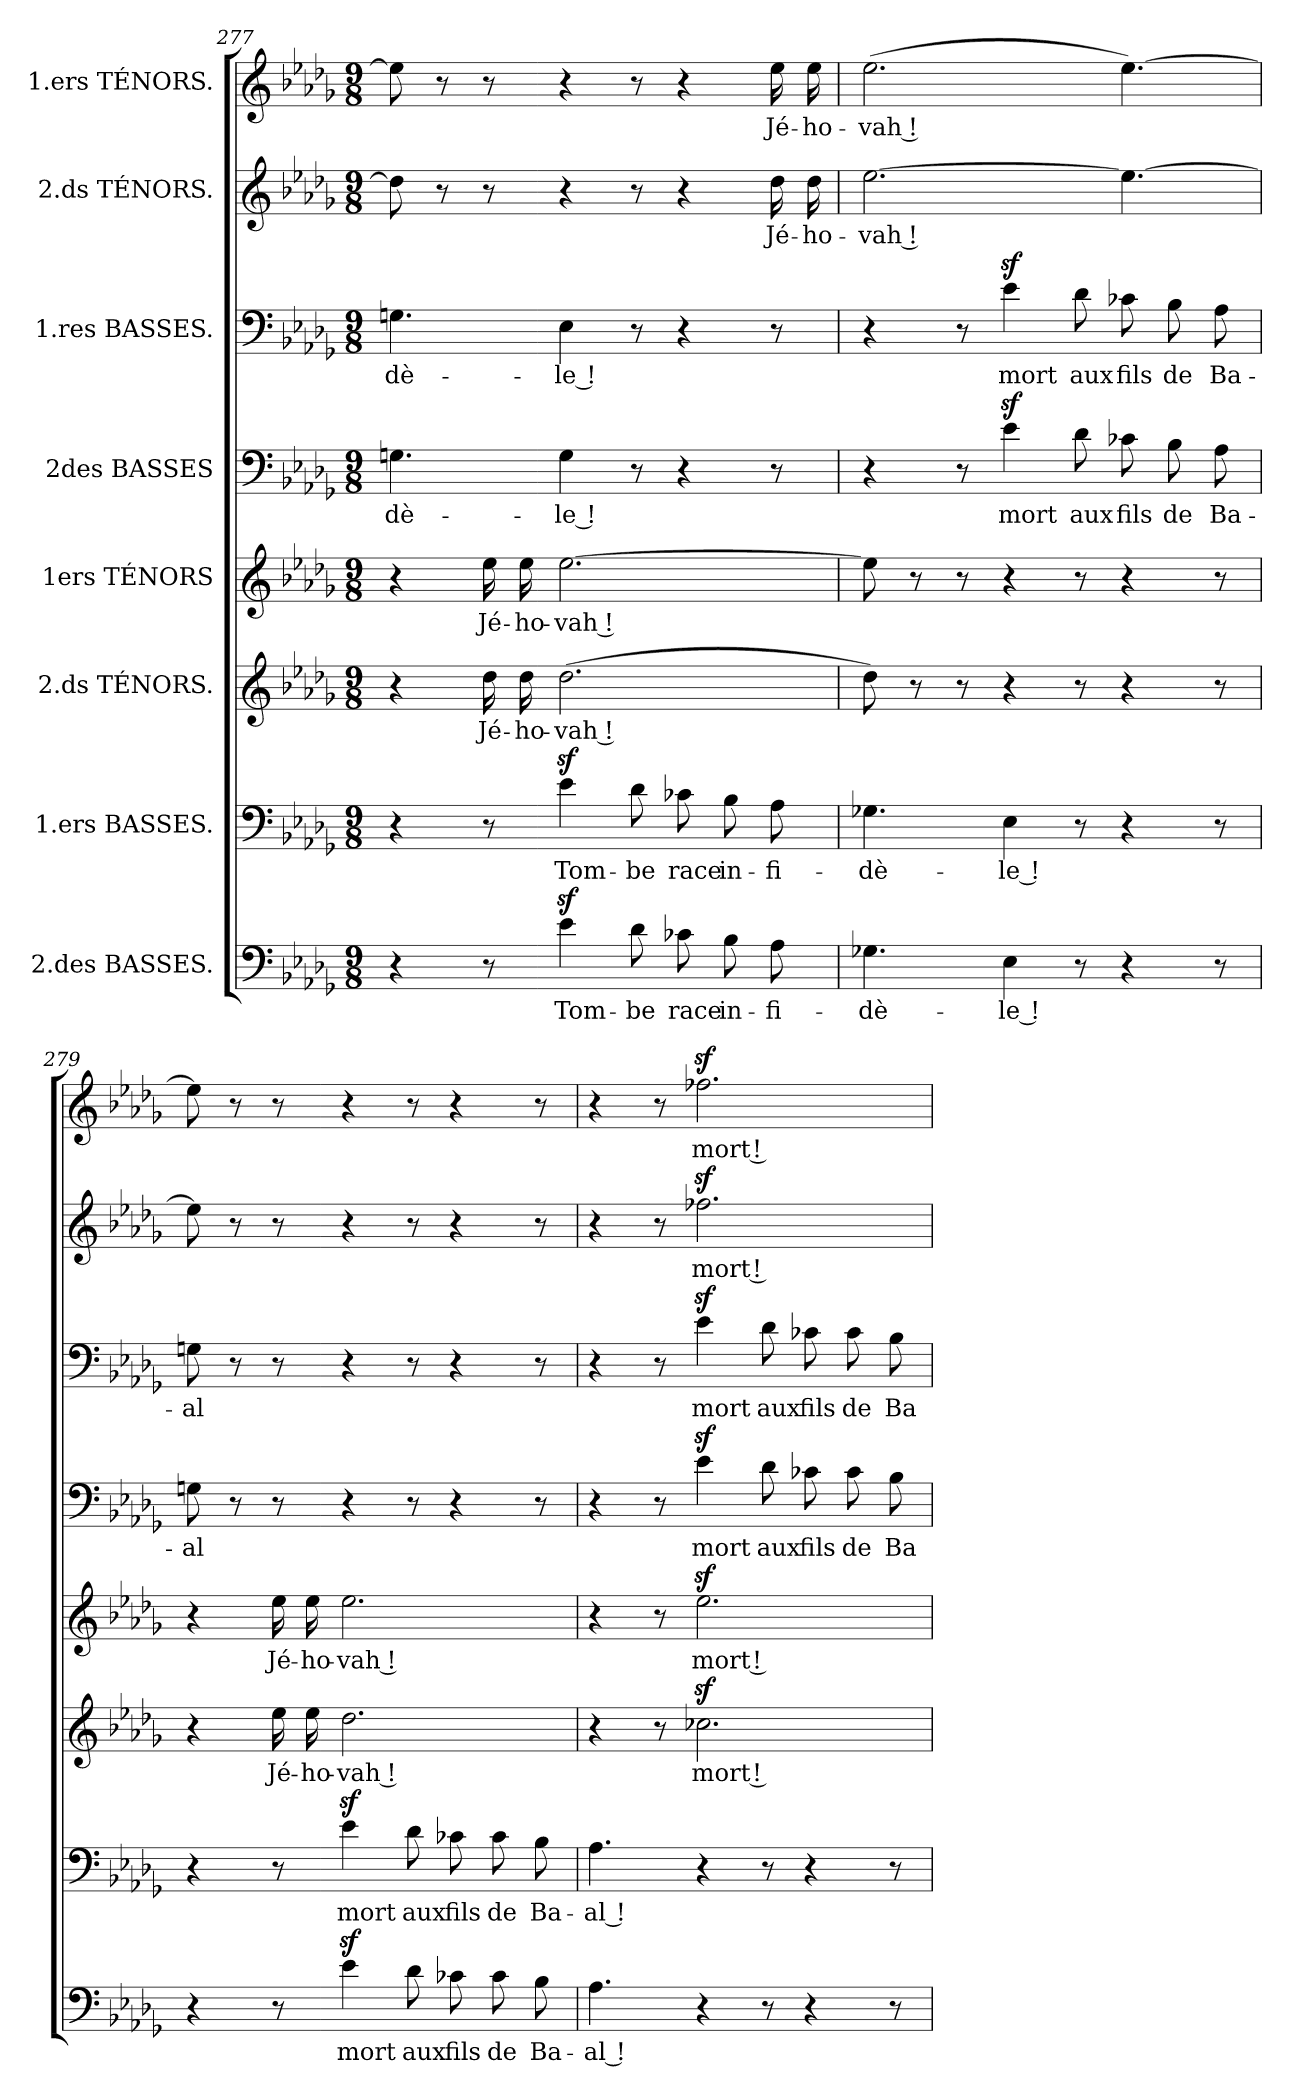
**kern	**text	**kern	**text	**kern	**text	**kern	**text	**kern	**text	**kern	**text	**kern	**text	**kern	**text
*part8	*part8	*part7	*part7	*part6	*part6	*part5	*part5	*part4	*part4	*part3	*part3	*part2	*part2	*part1	*part1
*staff8	*staff8	*staff7	*staff7	*staff6	*staff6	*staff5	*staff5	*staff4	*staff4	*staff3	*staff3	*staff2	*staff2	*staff1	*staff1
*I"2.des BASSES.	*	*I"1.ers BASSES.	*	*I"2.ds TÉNORS.	*	*I"1ers TÉNORS	*	*I"2des BASSES	*	*I"1.res BASSES.	*	*I"2.ds TÉNORS.	*	*I"1.ers TÉNORS.	*
!!LO:LB:g=z
*clefF4	*	*clefF4	*	*clefG2	*	*clefG2	*	*clefF4	*	*clefF4	*	*clefG2	*	*clefG2	*
*k[b-e-a-d-g-]	*	*k[b-e-a-d-g-]	*	*k[b-e-a-d-g-]	*	*k[b-e-a-d-g-]	*	*k[b-e-a-d-g-]	*	*k[b-e-a-d-g-]	*	*k[b-e-a-d-g-]	*	*k[b-e-a-d-g-]	*
*D-:	*	*D-:	*	*D-:	*	*D-:	*	*D-:	*	*D-:	*	*D-:	*	*D-:	*
*M9/8	*	*M9/8	*	*M9/8	*	*M9/8	*	*M9/8	*	*M9/8	*	*M9/8	*	*M9/8	*
=277	=277	=277	=277	=277	=277	=277	=277	=277	=277	=277	=277	=277	=277	=277	=277
!	!	!	!	!	!	!	!	!	!LO:LY:b	!	!	!	!	!	!
!	!	!	!	!	!	!	!	!	!	!	!LO:LY:b	!	!	!	!
4r	.	4r	.	4r	.	4r	.	4.Gn\	-dè-	4.Gn\	-dè-	8dd-\]	.	8ee-\]	.
.	.	.	.	.	.	.	.	.	.	.	.	8r	.	8r	.
!	!	!	!	!	!LO:LY:b	!	!	!	!	!	!	!	!	!	!
!	!	!	!	!	!	!	!LO:LY:b	!	!	!	!	!	!	!	!
8r	.	8r	.	16dd-\	Jé-	16ee-\	Jé-	.	.	.	.	8r	.	8r	.
!	!	!	!	!	!LO:LY:b	!	!	!	!	!	!	!	!	!	!
!	!	!	!	!	!	!	!LO:LY:b	!	!	!	!	!	!	!	!
.	.	.	.	16dd-\	-ho-	16ee-\	-ho-	.	.	.	.	.	.	.	.
!	!LO:LY:b	!	!	!	!	!	!	!	!	!	!	!	!	!	!
!	!	!	!LO:LY:b	!	!	!	!	!	!	!	!	!	!	!	!
!	!	!	!	!	!LO:LY:b	!	!	!	!	!	!	!	!	!	!
!	!	!	!	!	!	!	!LO:LY:b	!	!	!	!	!	!	!	!
!	!	!	!	!	!	!	!	!	!LO:LY:b	!	!	!	!	!	!
!	!	!	!	!	!	!	!	!	!	!	!LO:LY:b	!	!	!	!
4e-z>\	Tom-	4e-z>\	Tom-	(>2.dd-\	-vah !	[>2.ee-\	-vah !	4G\	-le !	4E-\	-le !	4r	.	4r	.
!	!LO:LY:b	!	!	!	!	!	!	!	!	!	!	!	!	!	!
!	!	!	!LO:LY:b	!	!	!	!	!	!	!	!	!	!	!	!
8d-\	-be	8d-\	-be	.	.	.	.	8r	.	8r	.	8r	.	8r	.
!	!LO:LY:b	!	!	!	!	!	!	!	!	!	!	!	!	!	!
!	!	!	!LO:LY:b	!	!	!	!	!	!	!	!	!	!	!	!
8c-X\	race	8c-X\	race	.	.	.	.	4r	.	4r	.	4r	.	4r	.
!	!LO:LY:b	!	!	!	!	!	!	!	!	!	!	!	!	!	!
!	!	!	!LO:LY:b	!	!	!	!	!	!	!	!	!	!	!	!
8B-\	in-	8B-\	in-	.	.	.	.	.	.	.	.	.	.	.	.
!	!LO:LY:b	!	!	!	!	!	!	!	!	!	!	!	!	!	!
!	!	!	!LO:LY:b	!	!	!	!	!	!	!	!	!	!	!	!
!	!	!	!	!	!	!	!	!	!	!	!	!	!LO:LY:b	!	!
!	!	!	!	!	!	!	!	!	!	!	!	!	!	!	!LO:LY:b
8A-\	-fi-	8A-\	-fi-	.	.	.	.	8r	.	8r	.	16dd-\	Jé-	16ee-\	Jé-
!	!	!	!	!	!	!	!	!	!	!	!	!	!LO:LY:b	!	!
!	!	!	!	!	!	!	!	!	!	!	!	!	!	!	!LO:LY:b
.	.	.	.	.	.	.	.	.	.	.	.	16dd-\	-ho-	16ee-\	-ho-
=278	=278	=278	=278	=278	=278	=278	=278	=278	=278	=278	=278	=278	=278	=278	=278
!	!LO:LY:b	!	!	!	!	!	!	!	!	!	!	!	!	!	!
!	!	!	!LO:LY:b	!	!	!	!	!	!	!	!	!	!	!	!
!	!	!	!	!	!	!	!	!	!	!	!	!	!LO:LY:b	!	!
!	!	!	!	!	!	!	!	!	!	!	!	!	!	!	!LO:LY:b
4.G-X\	-dè-	4.G-X\	-dè-	8dd-\)	.	8ee-\]	.	4r	.	4r	.	[>2.ee-\	-vah !	(>2.ee-\	-vah !
.	.	.	.	8r	.	8r	.	.	.	.	.	.	.	.	.
.	.	.	.	8r	.	8r	.	8r	.	8r	.	.	.	.	.
!	!LO:LY:b	!	!	!	!	!	!	!	!	!	!	!	!	!	!
!	!	!	!LO:LY:b	!	!	!	!	!	!	!	!	!	!	!	!
!	!	!	!	!	!	!	!	!	!LO:LY:b	!	!	!	!	!	!
!	!	!	!	!	!	!	!	!	!	!	!LO:LY:b	!	!	!	!
4E-\	-le !	4E-\	-le !	4r	.	4r	.	4e-z>\	mort	4e-z>\	mort	.	.	.	.
!	!	!	!	!	!	!	!	!	!LO:LY:b	!	!	!	!	!	!
!	!	!	!	!	!	!	!	!	!	!	!LO:LY:b	!	!	!	!
8r	.	8r	.	8r	.	8r	.	8d-\	aux	8d-\	aux	.	.	.	.
!	!	!	!	!	!	!	!	!	!LO:LY:b	!	!	!	!	!	!
!	!	!	!	!	!	!	!	!	!	!	!LO:LY:b	!	!	!	!
4r	.	4r	.	4r	.	4r	.	8c-X\	fils	8c-X\	fils	4.ee-\_	.	[>4.ee-\)	.
!	!	!	!	!	!	!	!	!	!LO:LY:b	!	!	!	!	!	!
!	!	!	!	!	!	!	!	!	!	!	!LO:LY:b	!	!	!	!
.	.	.	.	.	.	.	.	8B-\	de	8B-\	de	.	.	.	.
!	!	!	!	!	!	!	!	!	!LO:LY:b	!	!	!	!	!	!
!	!	!	!	!	!	!	!	!	!	!	!LO:LY:b	!	!	!	!
8r	.	8r	.	8r	.	8r	.	8A-\	Ba-	8A-\	Ba-	.	.	.	.
=279	=279	=279	=279	=279	=279	=279	=279	=279	=279	=279	=279	=279	=279	=279	=279
!	!	!	!	!	!	!	!	!	!LO:LY:b	!	!	!	!	!	!
!	!	!	!	!	!	!	!	!	!	!	!LO:LY:b	!	!	!	!
4r	.	4r	.	4r	.	4r	.	8Gn\	-al	8Gn\	-al	8ee-\]	.	8ee-\]	.
.	.	.	.	.	.	.	.	8r	.	8r	.	8r	.	8r	.
!	!	!	!	!	!LO:LY:b	!	!	!	!	!	!	!	!	!	!
!	!	!	!	!	!	!	!LO:LY:b	!	!	!	!	!	!	!	!
8r	.	8r	.	16ee-\	Jé-	16ee-\	Jé-	8r	.	8r	.	8r	.	8r	.
!	!	!	!	!	!LO:LY:b	!	!	!	!	!	!	!	!	!	!
!	!	!	!	!	!	!	!LO:LY:b	!	!	!	!	!	!	!	!
.	.	.	.	16ee-\	-ho-	16ee-\	-ho-	.	.	.	.	.	.	.	.
!	!LO:LY:b	!	!	!	!	!	!	!	!	!	!	!	!	!	!
!	!	!	!LO:LY:b	!	!	!	!	!	!	!	!	!	!	!	!
!	!	!	!	!	!LO:LY:b	!	!	!	!	!	!	!	!	!	!
!	!	!	!	!	!	!	!LO:LY:b	!	!	!	!	!	!	!	!
4e-z>\	mort	4e-z>\	mort	2.dd-\	-vah !	2.ee-\	-vah !	4r	.	4r	.	4r	.	4r	.
!	!LO:LY:b	!	!	!	!	!	!	!	!	!	!	!	!	!	!
!	!	!	!LO:LY:b	!	!	!	!	!	!	!	!	!	!	!	!
8d-\	aux	8d-\	aux	.	.	.	.	8r	.	8r	.	8r	.	8r	.
!	!LO:LY:b	!	!	!	!	!	!	!	!	!	!	!	!	!	!
!	!	!	!LO:LY:b	!	!	!	!	!	!	!	!	!	!	!	!
8c-X\	fils	8c-X\	fils	.	.	.	.	4r	.	4r	.	4r	.	4r	.
!	!LO:LY:b	!	!	!	!	!	!	!	!	!	!	!	!	!	!
!	!	!	!LO:LY:b	!	!	!	!	!	!	!	!	!	!	!	!
8c-\	de	8c-\	de	.	.	.	.	.	.	.	.	.	.	.	.
!	!LO:LY:b	!	!	!	!	!	!	!	!	!	!	!	!	!	!
!	!	!	!LO:LY:b	!	!	!	!	!	!	!	!	!	!	!	!
8B-\	Ba-	8B-\	Ba-	.	.	.	.	8r	.	8r	.	8r	.	8r	.
!!LO:PB:g=z
=280	=280	=280	=280	=280	=280	=280	=280	=280	=280	=280	=280	=280	=280	=280	=280
!	!LO:LY:b	!	!	!	!	!	!	!	!	!	!	!	!	!	!
!	!	!	!LO:LY:b	!	!	!	!	!	!	!	!	!	!	!	!
4.A-\	-al !	4.A-\	-al !	4r	.	4r	.	4r	.	4r	.	4r	.	4r	.
.	.	.	.	8r	.	8r	.	8r	.	8r	.	8r	.	8r	.
!	!	!	!	!	!LO:LY:b	!	!	!	!	!	!	!	!	!	!
!	!	!	!	!	!	!	!LO:LY:b	!	!	!	!	!	!	!	!
!	!	!	!	!	!	!	!	!	!LO:LY:b	!	!	!	!	!	!
!	!	!	!	!	!	!	!	!	!	!	!LO:LY:b	!	!	!	!
!	!	!	!	!	!	!	!	!	!	!	!	!	!LO:LY:b	!	!
!	!	!	!	!	!	!	!	!	!	!	!	!	!	!	!LO:LY:b
4r	.	4r	.	2.cc-Xz<\	mort !	2.ee-z>\	mort !	4e-z>\	mort	4e-z>\	mort	2.ff-Xz>\	mort !	2.ff-Xz>\	mort !
!	!	!	!	!	!	!	!	!	!LO:LY:b	!	!	!	!	!	!
!	!	!	!	!	!	!	!	!	!	!	!LO:LY:b	!	!	!	!
8r	.	8r	.	.	.	.	.	8d-\	aux	8d-\	aux	.	.	.	.
!	!	!	!	!	!	!	!	!	!LO:LY:b	!	!	!	!	!	!
!	!	!	!	!	!	!	!	!	!	!	!LO:LY:b	!	!	!	!
4r	.	4r	.	.	.	.	.	8c-X\	fils	8c-X\	fils	.	.	.	.
!	!	!	!	!	!	!	!	!	!LO:LY:b	!	!	!	!	!	!
!	!	!	!	!	!	!	!	!	!	!	!LO:LY:b	!	!	!	!
.	.	.	.	.	.	.	.	8c-\	de	8c-\	de	.	.	.	.
!	!	!	!	!	!	!	!	!	!LO:LY:b	!	!	!	!	!	!
!	!	!	!	!	!	!	!	!	!	!	!LO:LY:b	!	!	!	!
8r	.	8r	.	.	.	.	.	8B-\	Ba-	8B-\	Ba-	.	.	.	.
=	=	=	=	=	=	=	=	=	=	=	=	=	=	=	=
*-	*-	*-	*-	*-	*-	*-	*-	*-	*-	*-	*-	*-	*-	*-	*-
